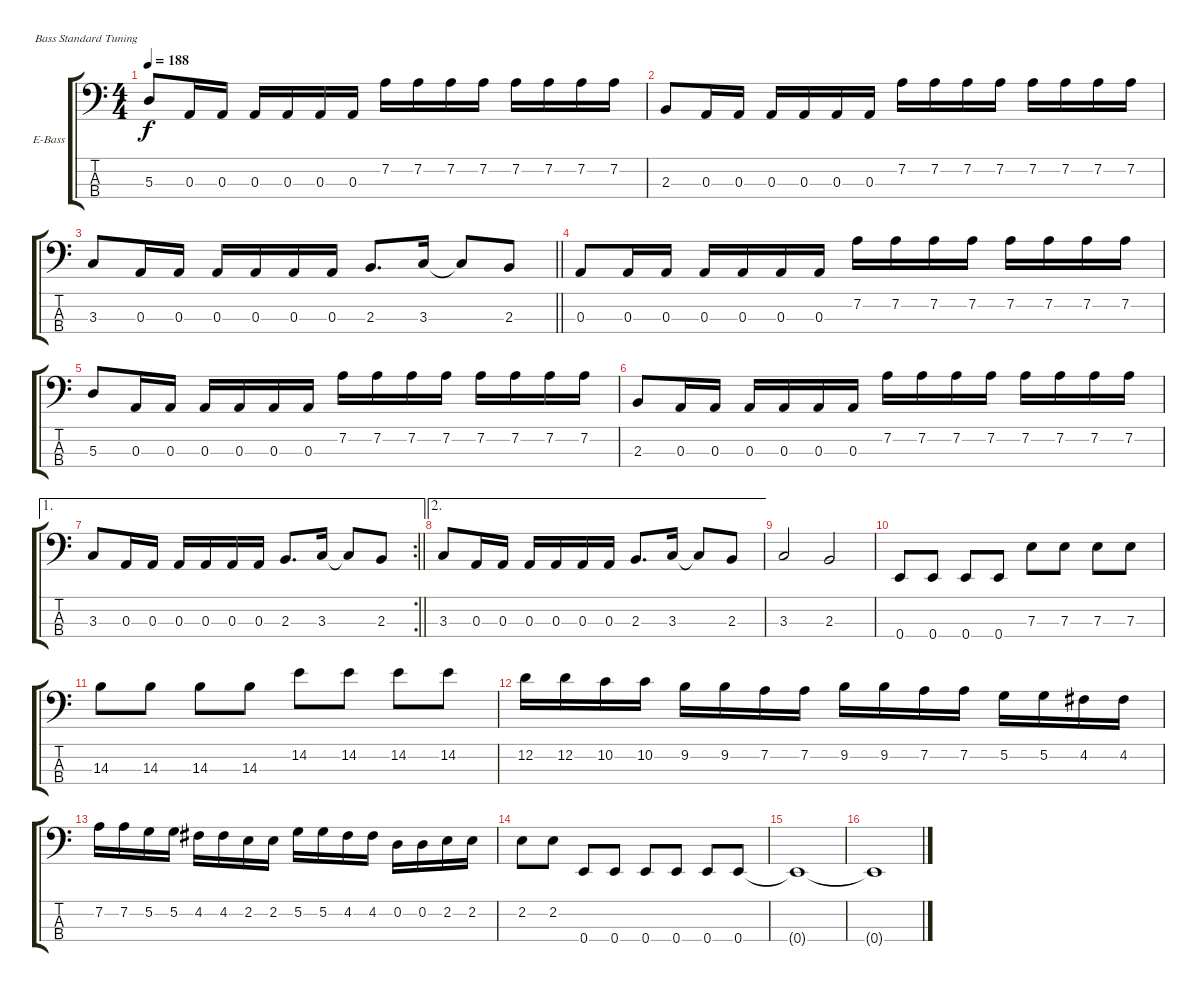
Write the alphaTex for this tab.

\bracketExtendMode groupsimilarinstruments
\firstSystemTrackNameOrientation horizontal
\otherSystemsTrackNameOrientation horizontal
\track ("Cliff Burton" "E-Bass") {instrument electricbassfinger}
\staff {score tabs}
\tuning (G2 D2 A1 E1)
\ts (4 4)
\tempo 188
\clef f4
\scale
0.350954
\ks c
5.3.8{dy f} 0.3.16 0.3.16 0.3.16 0.3.16 0.3.16 0.3.16 7.2.16 7.2.16 7.2.16 7.2.16 7.2.16 7.2.16 7.2.16 7.2.16 |
\scale
0.350954 2.3.8 0.3.16 0.3.16 0.3.16 0.3.16 0.3.16 0.3.16 7.2.16 7.2.16 7.2.16 7.2.16 7.2.16 7.2.16 7.2.16 7.2.16 |
\scale
0.298091
\barLineRight lightlight
3.3.8 0.3.16 0.3.16 0.3.16 0.3.16 0.3.16 0.3.16 2.3.8{d} 3.3.16 3.3{t}.8 2.3.8 |
\scale
0.333333 0.3.8 0.3.16 0.3.16 0.3.16 0.3.16 0.3.16 0.3.16 7.2.16 7.2.16 7.2.16 7.2.16 7.2.16 7.2.16 7.2.16 7.2.16 |
\scale
0.333333 5.3.8 0.3.16 0.3.16 0.3.16 0.3.16 0.3.16 0.3.16 7.2.16 7.2.16 7.2.16 7.2.16 7.2.16 7.2.16 7.2.16 7.2.16 |
\scale
0.333333 2.3.8 0.3.16 0.3.16 0.3.16 0.3.16 0.3.16 0.3.16 7.2.16 7.2.16 7.2.16 7.2.16 7.2.16 7.2.16 7.2.16 7.2.16 |
\ae 1
\rc 2
\scale
0.414683
\barLineRight lightlight
3.3.8 0.3.16 0.3.16 0.3.16 0.3.16 0.3.16 0.3.16 2.3.8{d} 3.3.16 3.3{t}.8 2.3.8 |
\ae 2
\scale
0.402778 3.3.8 0.3.16 0.3.16 0.3.16 0.3.16 0.3.16 0.3.16 2.3.8{d} 3.3.16 3.3{t}.8 2.3.8 |
\scale
0.18254 3.3.2 2.3.2 |
\scale
0.235988 0.4.8 0.4.8 0.4.8 0.4.8 7.3.8 7.3.8 7.3.8 7.3.8 |
\scale
0.235988 14.3.8 14.3.8 14.3.8 14.3.8 14.2.8 14.2.8 14.2.8 14.2.8 |
\scale
0.528024 12.2.16 12.2.16 10.2.16 10.2.16 9.2.16 9.2.16 7.2.16 7.2.16 9.2.16 9.2.16 7.2.16 7.2.16 5.2.16 5.2.16 4.2.16 4.2.16 |
\scale
0.742739 7.2.16 7.2.16 5.2.16 5.2.16 4.2.16 4.2.16 2.2.16 2.2.16 5.2.16 5.2.16 4.2.16 4.2.16 0.2.16 0.2.16 2.2.16 2.2.16 |
\scale
0.128631 2.2.8 2.2.8 0.4.8 0.4.8 0.4.8 0.4.8 0.4.8 0.4.8 |
\scale
0.128631 0.4{t}.1 |
\scale
0.56338 0.4{t}.1
